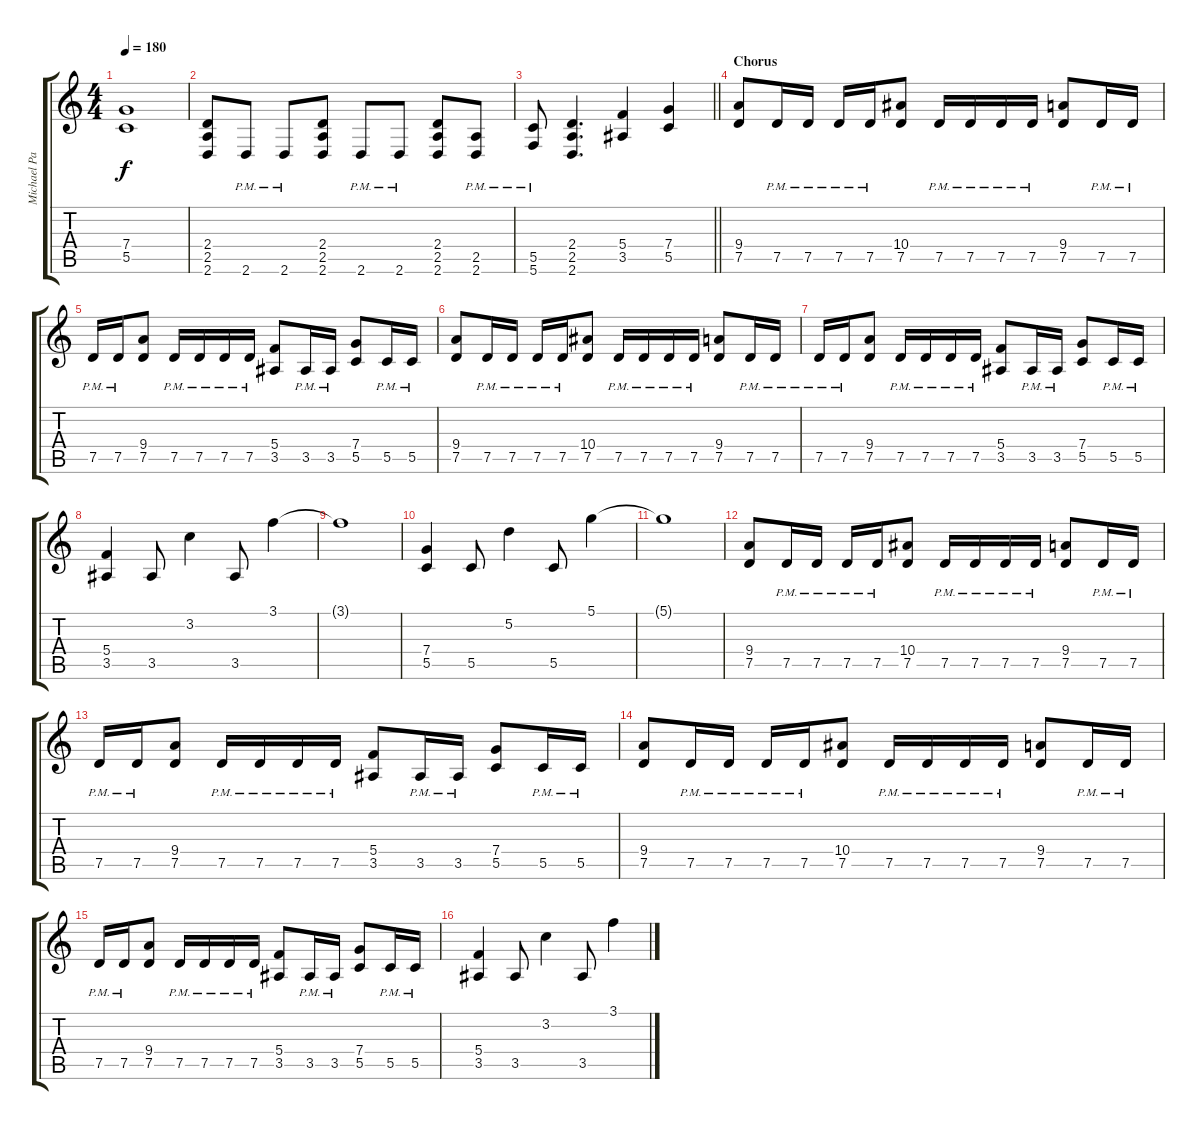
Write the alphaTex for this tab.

\track ("Michael Padget" "Michael Pa") {instrument distortionguitar}
\staff {score tabs}
\tuning (D4 A3 F3 C3 G2 C2) {hide}
\ts (4 4)
\tempo 180
\clef g2
\ks c
(7.4{t} 5.5{t}).1{dy f} |
(2.4 2.5 2.6).8 2.6{pm}.8 2.6{pm}.8 (2.4 2.5 2.6).8 2.6{pm}.8 2.6{pm}.8 (2.4 2.5 2.6).8 (2.5{pm} 2.6{pm}).8 |
\barLineRight lightlight
(5.5{pm} 5.6{pm}).8 (2.4 2.5 2.6).4{d} (5.4 3.5).4 (7.4 5.5).4 |
\section ("" "Chorus")
(9.4 7.5).8{balance 16} 7.5{pm}.16 7.5{pm}.16 7.5{pm}.16 7.5{pm}.16 (10.4 7.5).8 7.5{pm}.16 7.5{pm}.16 7.5{pm}.16 7.5{pm}.16 (9.4 7.5).8 7.5{pm}.16 7.5{pm}.16 |
7.5{pm}.16 7.5{pm}.16 (9.4 7.5).8 7.5{pm}.16 7.5{pm}.16 7.5{pm}.16 7.5{pm}.16 (5.4 3.5).8 3.5{pm}.16 3.5{pm}.16 (7.4 5.5).8 5.5{pm}.16 5.5{pm}.16 |
(9.4 7.5).8 7.5{pm}.16 7.5{pm}.16 7.5{pm}.16 7.5{pm}.16 (10.4 7.5).8 7.5{pm}.16 7.5{pm}.16 7.5{pm}.16 7.5{pm}.16 (9.4 7.5).8 7.5{pm}.16 7.5{pm}.16 |
7.5{pm}.16 7.5{pm}.16 (9.4 7.5).8 7.5{pm}.16 7.5{pm}.16 7.5{pm}.16 7.5{pm}.16 (5.4 3.5).8 3.5{pm}.16 3.5{pm}.16 (7.4 5.5).8 5.5{pm}.16 5.5{pm}.16 |
(5.4 3.5).4 3.5.8 3.2.4 3.5.8 3.1.4 |
3.1{t}.1 |
(7.4 5.5).4 5.5.8 5.2.4 5.5.8 5.1.4 |
5.1{t}.1 |
(9.4 7.5).8 7.5{pm}.16 7.5{pm}.16 7.5{pm}.16 7.5{pm}.16 (10.4 7.5).8 7.5{pm}.16 7.5{pm}.16 7.5{pm}.16 7.5{pm}.16 (9.4 7.5).8 7.5{pm}.16 7.5{pm}.16 |
7.5{pm}.16 7.5{pm}.16 (9.4 7.5).8 7.5{pm}.16 7.5{pm}.16 7.5{pm}.16 7.5{pm}.16 (5.4 3.5).8 3.5{pm}.16 3.5{pm}.16 (7.4 5.5).8 5.5{pm}.16 5.5{pm}.16 |
(9.4 7.5).8 7.5{pm}.16 7.5{pm}.16 7.5{pm}.16 7.5{pm}.16 (10.4 7.5).8 7.5{pm}.16 7.5{pm}.16 7.5{pm}.16 7.5{pm}.16 (9.4 7.5).8 7.5{pm}.16 7.5{pm}.16 |
7.5{pm}.16 7.5{pm}.16 (9.4 7.5).8 7.5{pm}.16 7.5{pm}.16 7.5{pm}.16 7.5{pm}.16 (5.4 3.5).8 3.5{pm}.16 3.5{pm}.16 (7.4 5.5).8 5.5{pm}.16 5.5{pm}.16 |
(5.4 3.5).4 3.5.8 3.2.4 3.5.8 3.1.4
